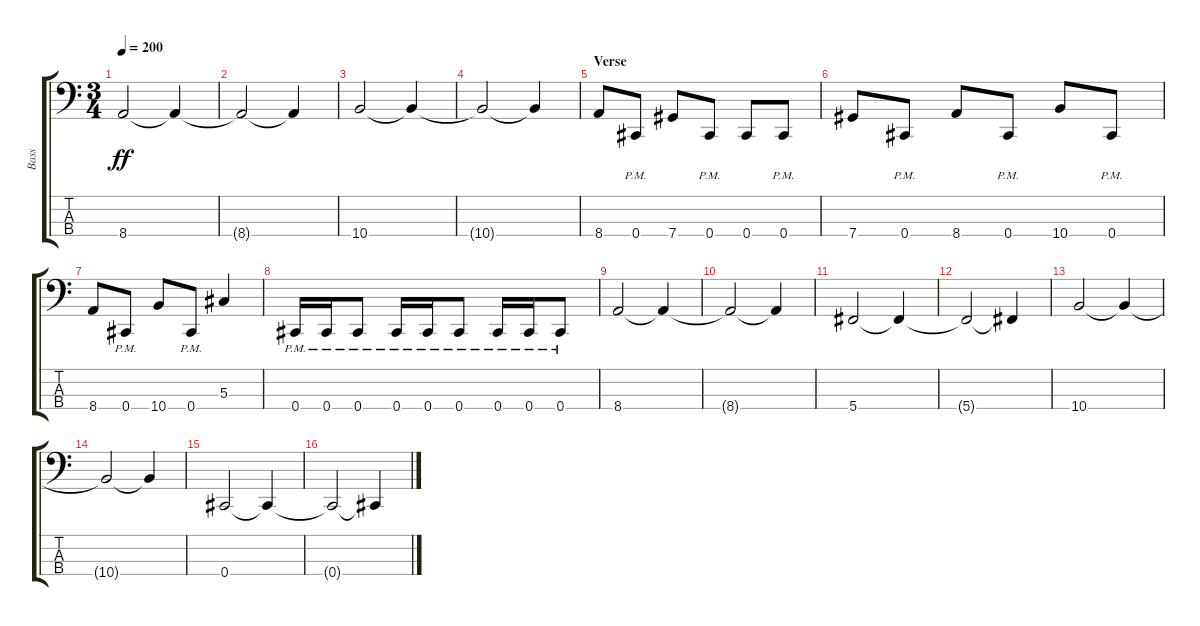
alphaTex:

\track ("Bass" "Bass") {instrument electricbassfinger}
\staff {score tabs}
\tuning (Gb2 Db2 Ab1 Db1) {hide}
\ts (3 4)
\tempo 200
\clef f4
\ks c
8.4.2{dy ff} 8.4{t}.4 |
8.4{t}.2 8.4{t}.4 |
10.4.2 10.4{t}.4 |
10.4{t}.2 10.4{t}.4 |
\section ("" "Verse")
8.4.8 0.4{pm}.8 7.4.8 0.4{pm}.8 0.4.8 0.4{pm}.8 |
7.4.8 0.4{pm}.8 8.4.8 0.4{pm}.8 10.4.8 0.4{pm}.8 |
8.4.8 0.4{pm}.8 10.4.8 0.4{pm}.8 5.3.4 |
0.4{pm}.16 0.4{pm}.16 0.4{pm}.8 0.4{pm}.16 0.4{pm}.16 0.4{pm}.8 0.4{pm}.16 0.4{pm}.16 0.4{pm}.8 |
8.4.2 8.4{t}.4 |
8.4{t}.2 8.4{t}.4 |
5.4.2 5.4{t}.4 |
5.4{t}.2 5.4{t}.4 |
10.4.2 10.4{t}.4 |
10.4{t}.2 10.4{t}.4 |
0.4.2 0.4{t}.4 |
0.4{t}.2 0.4{t}.4
